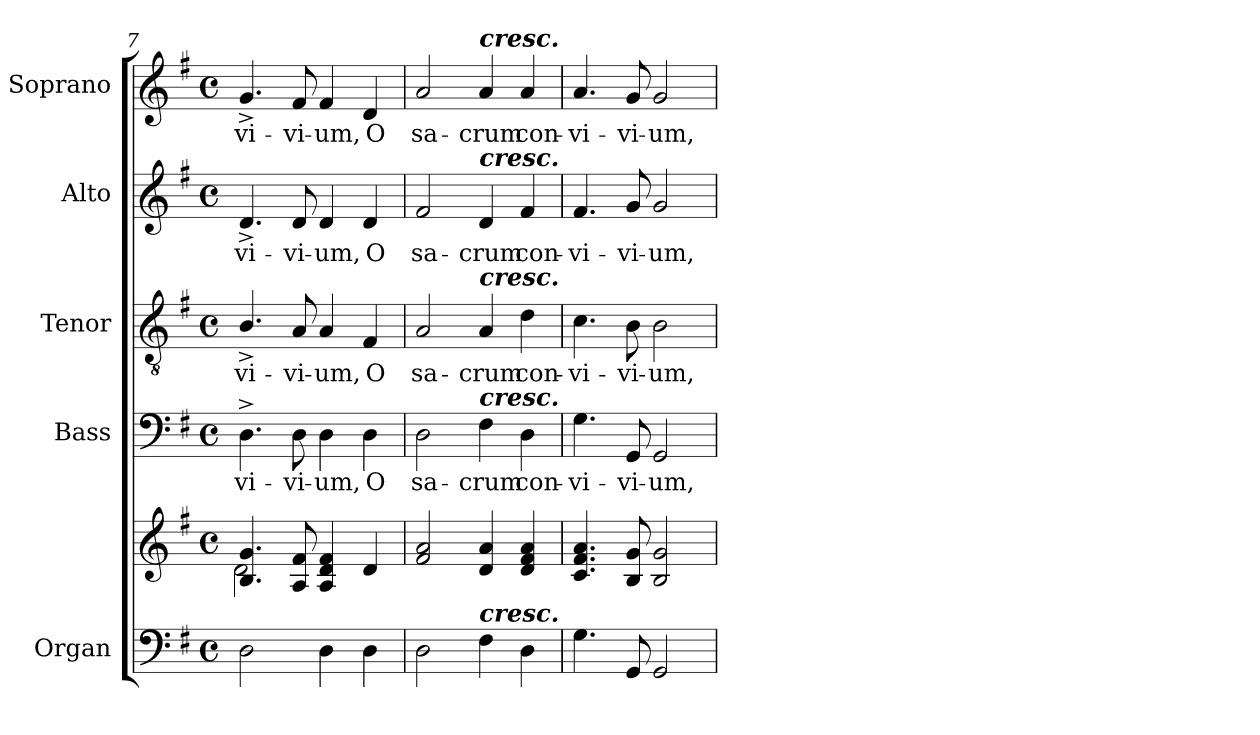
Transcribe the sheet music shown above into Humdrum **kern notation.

**kern	**kern	**kern	**text	**kern	**text	**kern	**text	**kern	**text
*part5	*part5	*part4	*part4	*part3	*part3	*part2	*part2	*part1	*part1
*staff6	*staff5	*staff4	*staff4	*staff3	*staff3	*staff2	*staff2	*staff1	*staff1
*I"Organ	*	*I"Bass	*	*I"Tenor	*	*I"Alto	*	*I"Soprano	*
*	*	*I'B	*	*I'T	*	*I'A	*	*I'S	*
*clefF4	*clefG2	*clefF4	*	*clefGv2	*	*clefG2	*	*clefG2	*
*k[f#]	*k[f#]	*k[f#]	*	*k[f#]	*	*k[f#]	*	*k[f#]	*
*G:	*G:	*G:	*	*G:	*	*G:	*	*G:	*
*M4/4	*M4/4	*M4/4	*	*M4/4	*	*M4/4	*	*M4/4	*
*met(c)	*met(c)	*met(c)	*	*met(c)	*	*met(c)	*	*met(c)	*
=7	=7	=7	=7	=7	=7	=7	=7	=7	=7
*	*^	*	*	*	*	*	*	*	*
!	!	!	!	!LO:LY:b	!	!LO:LY:b	!	!LO:LY:b	!	!LO:LY:b
2D	4.B/ 4.g/	2d\	4.D^	-vi-	4.B^/	-vi-	4.d^	-vi-	4.g^	-vi-
!	!	!	!	!LO:LY:b	!	!LO:LY:b	!	!LO:LY:b	!	!LO:LY:b
.	8A/ 8f#/	.	8D	-vi-	8A	-vi-	8d	-vi-	8f#	-vi-
!	!	!	!	!LO:LY:b	!	!LO:LY:b	!	!LO:LY:b	!	!LO:LY:b
4D	4A/ 4d/ 4f#/	2ryy	4D	-um,	4A	-um,	4d	-um,	4f#	-um,
!	!	!	!	!LO:LY:b	!	!LO:LY:b	!	!LO:LY:b	!	!LO:LY:b
4D	4d/	.	4D	O	4F#	O	4d	O	4d	O
*	*v	*v	*	*	*	*	*	*	*	*
=8	=8	=8	=8	=8	=8	=8	=8	=8	=8
!	!	!	!LO:LY:b	!	!LO:LY:b	!	!LO:LY:b	!	!LO:LY:b
2D	2f#/ 2a/	2D	sa-	2A	sa-	2f#	sa-	2a	sa-
!	!	!	!	!	!	!	!	!LO:TX:a:Bi:t=cresc.	!
!	!	!	!	!	!	!LO:TX:a:Bi:t=cresc.	!	!	!
!	!	!	!	!LO:TX:a:Bi:t=cresc.	!	!	!	!	!
!	!	!LO:TX:a:Bi:t=cresc.	!	!	!	!	!	!	!
!LO:TX:a:Bi:t=cresc.	!	!	!	!	!	!	!	!	!
!	!	!	!LO:LY:b	!	!LO:LY:b	!	!LO:LY:b	!	!LO:LY:b
4F#	4d/ 4a/	4F#	-crum	4A	-crum	4d	-crum	4a	-crum
!	!	!	!LO:LY:b	!	!LO:LY:b	!	!LO:LY:b	!	!LO:LY:b
4D	4d/ 4f#/ 4a/	4D	con-	4d	con-	4f#	con-	4a	con-
=9	=9	=9	=9	=9	=9	=9	=9	=9	=9
!	!	!	!LO:LY:b	!	!LO:LY:b	!	!LO:LY:b	!	!LO:LY:b
4.G	4.c/ 4.f#/ 4.a/	4.G	-vi-	4.c	-vi-	4.f#	-vi-	4.a	-vi-
!	!	!	!LO:LY:b	!	!LO:LY:b	!	!LO:LY:b	!	!LO:LY:b
8GG	8B/ 8g/	8GG	-vi-	8B	-vi-	8g	-vi-	8g	-vi-
!	!	!	!LO:LY:b	!	!LO:LY:b	!	!LO:LY:b	!	!LO:LY:b
2GG	2B/ 2g/	2GG	-um,	2B	-um,	2g	-um,	2g	-um,
=	=	=	=	=	=	=	=	=	=
*-	*-	*-	*-	*-	*-	*-	*-	*-	*-
